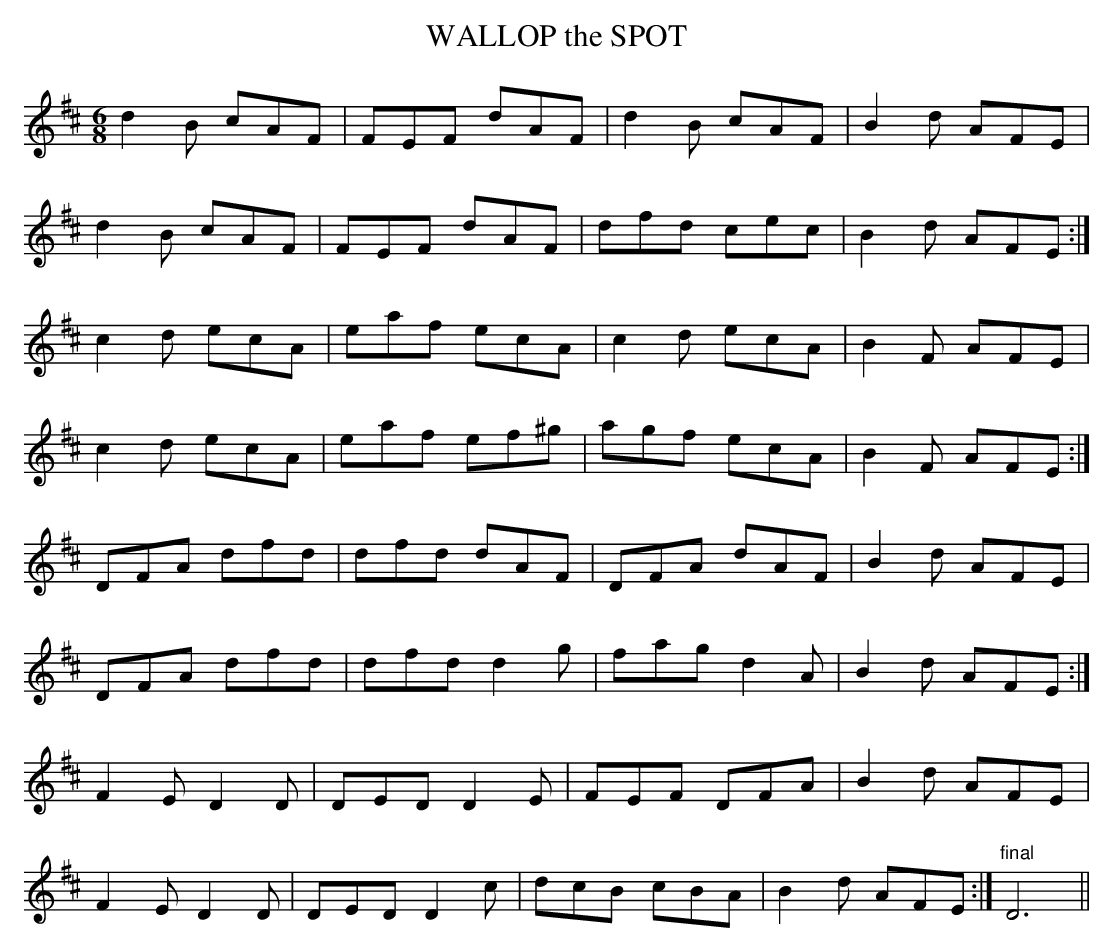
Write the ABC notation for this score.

X:1
T:WALLOP the SPOT
M:6/8
L:1/8
K:D
d2B cAF|FEF dAF|d2B cAF|B2d AFE|
d2B cAF|FEF dAF|dfd cec|B2d AFE:|
c2d ecA|eaf ecA|c2d ecA|B2F AFE|
c2d ecA|eaf ef^g|agf ecA|B2F AFE:|
DFA dfd|dfd dAF|DFA dAF|B2d AFE|
DFA dfd|dfd d2g|fag d2A|B2d AFE:|
F2E D2D|DED D2E|FEF DFA|B2d AFE|
F2E D2D|DED D2c|dcB cBA|B2d AFE:|"final"D6||
